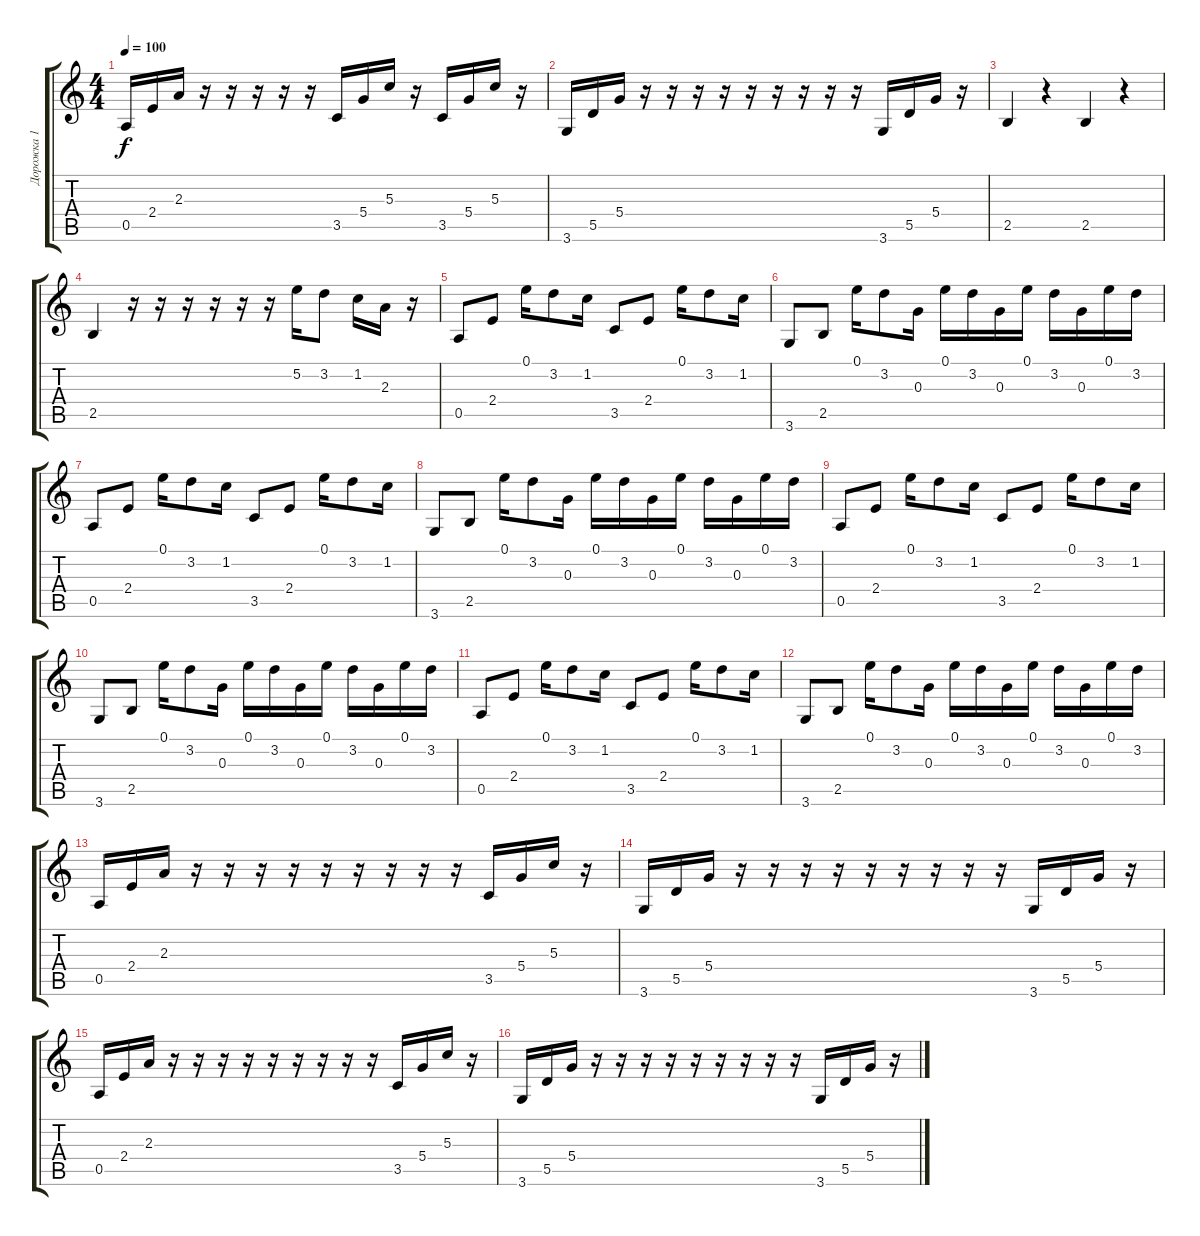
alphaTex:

\track ("Дорожка 1" "Дорожка 1") {instrument acousticguitarsteel}
\staff {score tabs}
\tuning (E4 B3 G3 D3 A2 E2) {hide}
\ts (4 4)
\tempo 100
\clef g2
\ks c
0.5.16{dy f} 2.4.16 2.3.16 r.16 r.16 r.16 r.16 r.16 3.5.16 5.4.16 5.3.16 r.16 3.5.16 5.4.16 5.3.16 r.16 |
3.6.16 5.5.16 5.4.16 r.16 r.16 r.16 r.16 r.16 r.16 r.16 r.16 r.16 3.6.16 5.5.16 5.4.16 r.16 |
2.5.4 r.4 2.5.4 r.4 |
2.5.4 r.16 r.16 r.16 r.16 r.16 r.16 5.2.16 3.2.8 1.2.16 2.3.16 r.16 |
0.5.8 2.4.8 0.1.16 3.2.8 1.2.16 3.5.8 2.4.8 0.1.16 3.2.8 1.2.16 |
3.6.8 2.5.8 0.1.16 3.2.8 0.3.16 0.1.16 3.2.16 0.3.16 0.1.16 3.2.16 0.3.16 0.1.16 3.2.16 |
0.5.8 2.4.8 0.1.16 3.2.8 1.2.16 3.5.8 2.4.8 0.1.16 3.2.8 1.2.16 |
3.6.8 2.5.8 0.1.16 3.2.8 0.3.16 0.1.16 3.2.16 0.3.16 0.1.16 3.2.16 0.3.16 0.1.16 3.2.16 |
0.5.8 2.4.8 0.1.16 3.2.8 1.2.16 3.5.8 2.4.8 0.1.16 3.2.8 1.2.16 |
3.6.8 2.5.8 0.1.16 3.2.8 0.3.16 0.1.16 3.2.16 0.3.16 0.1.16 3.2.16 0.3.16 0.1.16 3.2.16 |
0.5.8 2.4.8 0.1.16 3.2.8 1.2.16 3.5.8 2.4.8 0.1.16 3.2.8 1.2.16 |
3.6.8 2.5.8 0.1.16 3.2.8 0.3.16 0.1.16 3.2.16 0.3.16 0.1.16 3.2.16 0.3.16 0.1.16 3.2.16 |
0.5.16 2.4.16 2.3.16 r.16 r.16 r.16 r.16 r.16 r.16 r.16 r.16 r.16 3.5.16 5.4.16 5.3.16 r.16 |
3.6.16 5.5.16 5.4.16 r.16 r.16 r.16 r.16 r.16 r.16 r.16 r.16 r.16 3.6.16 5.5.16 5.4.16 r.16 |
0.5.16 2.4.16 2.3.16 r.16 r.16 r.16 r.16 r.16 r.16 r.16 r.16 r.16 3.5.16 5.4.16 5.3.16 r.16 |
3.6.16 5.5.16 5.4.16 r.16 r.16 r.16 r.16 r.16 r.16 r.16 r.16 r.16 3.6.16 5.5.16 5.4.16 r.16
